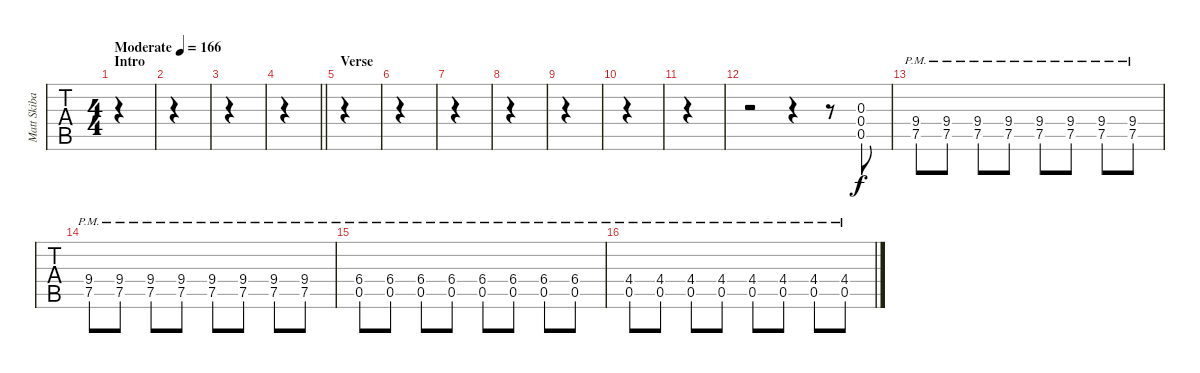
\track ("Matt Skiba - Guitar Two" "Matt Skiba") {instrument distortionguitar}
\staff {tabs}
\tuning (E4 B3 G3 D3 A2 E2) {hide}
\ts (4 4)
\section ("" "Intro")
\tempo (166 "Moderate")
\clef g2
\ks c
|
|
|
\barLineRight lightlight
|
\section ("" "Verse")
|
|
|
|
|
|
|
r.2 r.4 r.8{volume 8} (0.3 0.4 0.5).8 |
(9.4{pm} 7.5{pm}).8 (9.4{pm} 7.5{pm}).8 (9.4{pm} 7.5{pm}).8 (9.4{pm} 7.5{pm}).8 (9.4{pm} 7.5{pm}).8 (9.4{pm} 7.5{pm}).8 (9.4{pm} 7.5{pm}).8 (9.4{pm} 7.5{pm}).8 |
(9.4{pm} 7.5{pm}).8 (9.4{pm} 7.5{pm}).8 (9.4{pm} 7.5{pm}).8 (9.4{pm} 7.5{pm}).8 (9.4{pm} 7.5{pm}).8 (9.4{pm} 7.5{pm}).8 (9.4{pm} 7.5{pm}).8 (9.4{pm} 7.5{pm}).8 |
(6.4{pm} 0.5{pm}).8 (6.4{pm} 0.5{pm}).8 (6.4{pm} 0.5{pm}).8 (6.4{pm} 0.5{pm}).8 (6.4{pm} 0.5{pm}).8 (6.4{pm} 0.5{pm}).8 (6.4{pm} 0.5{pm}).8 (6.4{pm} 0.5{pm}).8 |
(4.4{pm} 0.5{pm}).8 (4.4{pm} 0.5{pm}).8 (4.4{pm} 0.5{pm}).8 (4.4{pm} 0.5{pm}).8 (4.4{pm} 0.5{pm}).8 (4.4{pm} 0.5{pm}).8 (4.4{pm} 0.5{pm}).8 (4.4{pm} 0.5{pm}).8
